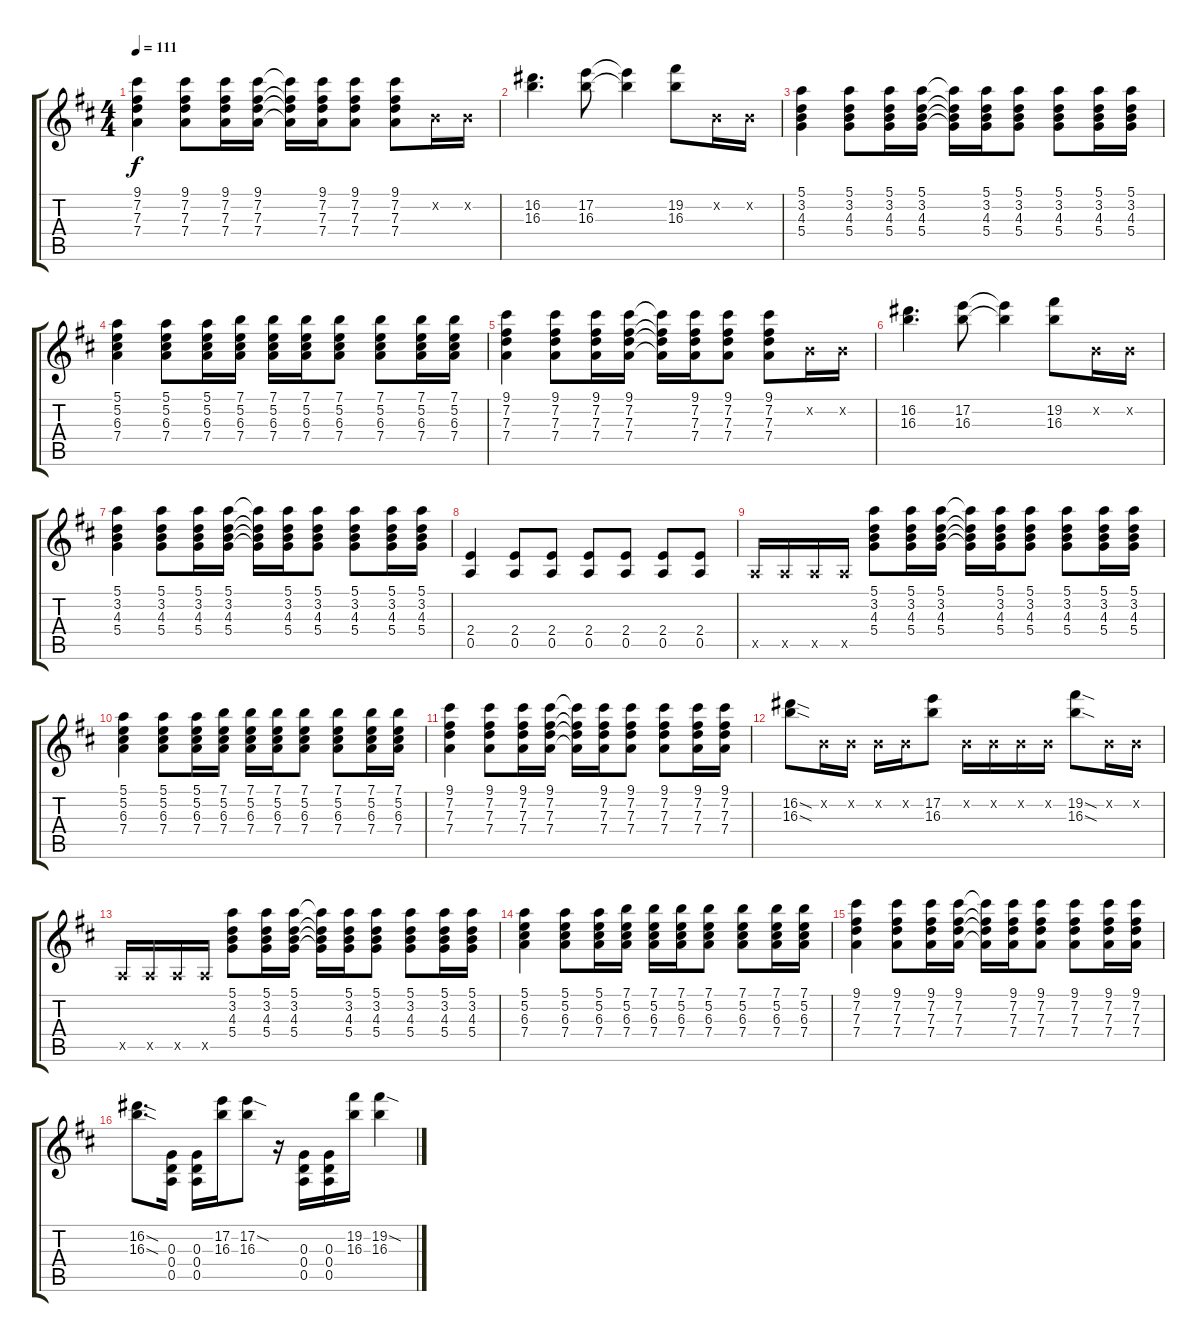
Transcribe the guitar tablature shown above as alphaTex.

\track "" {instrument distortionguitar}
\staff {score tabs}
\tuning (E4 B3 G3 D3 A2 D2) {hide}
\ts (4 4)
\tempo 111
\clef g2
\ks d
(9.1 7.2 7.3 7.4).4{dy f} (9.1 7.2 7.3 7.4).8 (9.1 7.2 7.3 7.4).16 (9.1 7.2 7.3 7.4).16 (9.1{t} 7.2{t} 7.3{t} 7.4{t}).16 (9.1 7.2 7.3 7.4).16 (9.1 7.2 7.3 7.4).8 (9.1 7.2 7.3 7.4).8 0.2{x}.16 0.2{x}.16 |
(16.2 16.3).4{d} (17.2 16.3).8 (17.2{t} 16.3{t}).4 (19.2 16.3).8 0.2{x}.16 0.2{x}.16 |
(5.1 3.2 4.3 5.4).4 (5.1 3.2 4.3 5.4).8 (5.1 3.2 4.3 5.4).16 (5.1 3.2 4.3 5.4).16 (5.1{t} 3.2{t} 4.3{t} 5.4{t}).16 (5.1 3.2 4.3 5.4).16 (5.1 3.2 4.3 5.4).8 (5.1 3.2 4.3 5.4).8 (5.1 3.2 4.3 5.4).16 (5.1 3.2 4.3 5.4).16 |
(5.1 5.2 6.3 7.4).4 (5.1 5.2 6.3 7.4).8 (5.1 5.2 6.3 7.4).16 (7.1 5.2 6.3 7.4).16 (7.1 5.2 6.3 7.4).16 (7.1 5.2 6.3 7.4).16 (7.1 5.2 6.3 7.4).8 (7.1 5.2 6.3 7.4).8 (7.1 5.2 6.3 7.4).16 (7.1 5.2 6.3 7.4).16 |
(9.1 7.2 7.3 7.4).4 (9.1 7.2 7.3 7.4).8 (9.1 7.2 7.3 7.4).16 (9.1 7.2 7.3 7.4).16 (9.1{t} 7.2{t} 7.3{t} 7.4{t}).16 (9.1 7.2 7.3 7.4).16 (9.1 7.2 7.3 7.4).8 (9.1 7.2 7.3 7.4).8 0.2{x}.16 0.2{x}.16 |
(16.2 16.3).4{d} (17.2 16.3).8 (17.2{t} 16.3{t}).4 (19.2 16.3).8 0.2{x}.16 0.2{x}.16 |
(5.1 3.2 4.3 5.4).4 (5.1 3.2 4.3 5.4).8 (5.1 3.2 4.3 5.4).16 (5.1 3.2 4.3 5.4).16 (5.1{t} 3.2{t} 4.3{t} 5.4{t}).16 (5.1 3.2 4.3 5.4).16 (5.1 3.2 4.3 5.4).8 (5.1 3.2 4.3 5.4).8 (5.1 3.2 4.3 5.4).16 (5.1 3.2 4.3 5.4).16 |
(2.4 0.5).4 (2.4 0.5).8 (2.4 0.5).8 (2.4 0.5).8 (2.4 0.5).8 (2.4 0.5).8 (2.4 0.5).8 |
0.5{x}.16 0.5{x}.16 0.5{x}.16 0.5{x}.16 (5.1 3.2 4.3 5.4).8 (5.1 3.2 4.3 5.4).16 (5.1 3.2 4.3 5.4).16 (5.1{t} 3.2{t} 4.3{t} 5.4{t}).16 (5.1 3.2 4.3 5.4).16 (5.1 3.2 4.3 5.4).8 (5.1 3.2 4.3 5.4).8 (5.1 3.2 4.3 5.4).16 (5.1 3.2 4.3 5.4).16 |
(5.1 5.2 6.3 7.4).4 (5.1 5.2 6.3 7.4).8 (5.1 5.2 6.3 7.4).16 (7.1 5.2 6.3 7.4).16 (7.1 5.2 6.3 7.4).16 (7.1 5.2 6.3 7.4).16 (7.1 5.2 6.3 7.4).8 (7.1 5.2 6.3 7.4).8 (7.1 5.2 6.3 7.4).16 (7.1 5.2 6.3 7.4).16 |
(9.1 7.2 7.3 7.4).4 (9.1 7.2 7.3 7.4).8 (9.1 7.2 7.3 7.4).16 (9.1 7.2 7.3 7.4).16 (9.1{t} 7.2{t} 7.3{t} 7.4{t}).16 (9.1 7.2 7.3 7.4).16 (9.1 7.2 7.3 7.4).8 (9.1 7.2 7.3 7.4).8 (9.1 7.2 7.3 7.4).16 (9.1 7.2 7.3 7.4).16 |
(16.2{sod} 16.3{sod}).8 0.2{x}.16 0.2{x}.16 0.2{x}.16 0.2{x}.16 (17.2 16.3).8 0.2{x}.16 0.2{x}.16 0.2{x}.16 0.2{x}.16 (19.2{sod} 16.3{sod}).8 0.2{x}.16 0.2{x}.16 |
0.5{x}.16 0.5{x}.16 0.5{x}.16 0.5{x}.16 (5.1 3.2 4.3 5.4).8 (5.1 3.2 4.3 5.4).16 (5.1 3.2 4.3 5.4).16 (5.1{t} 3.2{t} 4.3{t} 5.4{t}).16 (5.1 3.2 4.3 5.4).16 (5.1 3.2 4.3 5.4).8 (5.1 3.2 4.3 5.4).8 (5.1 3.2 4.3 5.4).16 (5.1 3.2 4.3 5.4).16 |
(5.1 5.2 6.3 7.4).4 (5.1 5.2 6.3 7.4).8 (5.1 5.2 6.3 7.4).16 (7.1 5.2 6.3 7.4).16 (7.1 5.2 6.3 7.4).16 (7.1 5.2 6.3 7.4).16 (7.1 5.2 6.3 7.4).8 (7.1 5.2 6.3 7.4).8 (7.1 5.2 6.3 7.4).16 (7.1 5.2 6.3 7.4).16 |
(9.1 7.2 7.3 7.4).4 (9.1 7.2 7.3 7.4).8 (9.1 7.2 7.3 7.4).16 (9.1 7.2 7.3 7.4).16 (9.1{t} 7.2{t} 7.3{t} 7.4{t}).16 (9.1 7.2 7.3 7.4).16 (9.1 7.2 7.3 7.4).8 (9.1 7.2 7.3 7.4).8 (9.1 7.2 7.3 7.4).16 (9.1 7.2 7.3 7.4).16 |
(16.2{sod} 16.3{sod}).8{d} (0.3 0.4 0.5).16 (0.3 0.4 0.5).16 (17.2 16.3).16 (17.2{sod} 16.3).8 r.16 (0.3 0.4 0.5).16 (0.3 0.4 0.5).16 (19.2 16.3).16 (19.2{sod} 16.3).4
